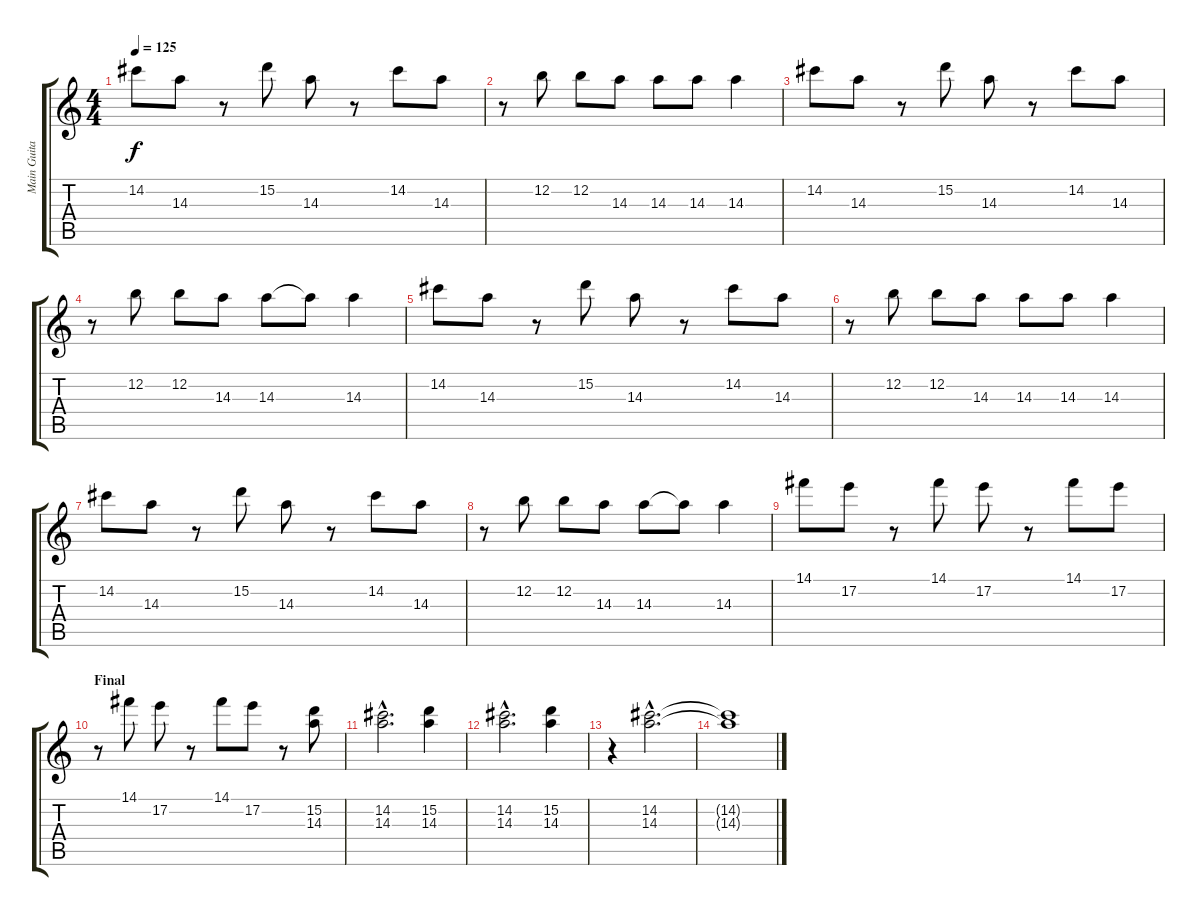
\track ("Main Guitar" "Main Guita") {instrument overdrivenguitar}
\staff {score tabs}
\tuning (E4 B3 G3 D3 A2 E2) {hide}
\ts (4 4)
\tempo 125
\clef g2
\ks c
14.2.8{dy f} 14.3.8 r.8 15.2.8 14.3.8 r.8 14.2.8 14.3.8 |
r.8 12.2.8 12.2.8 14.3.8 14.3.8 14.3.8 14.3.4 |
14.2.8 14.3.8 r.8 15.2.8 14.3.8 r.8 14.2.8 14.3.8 |
r.8 12.2.8 12.2.8 14.3.8 14.3.8 14.3{t}.8 14.3.4 |
14.2.8 14.3.8 r.8 15.2.8 14.3.8 r.8 14.2.8 14.3.8 |
r.8 12.2.8 12.2.8 14.3.8 14.3.8 14.3.8 14.3.4 |
14.2.8 14.3.8 r.8 15.2.8 14.3.8 r.8 14.2.8 14.3.8 |
r.8 12.2.8 12.2.8 14.3.8 14.3.8 14.3{t}.8 14.3.4 |
14.1.8 17.2.8 r.8 14.1.8 17.2.8 r.8 14.1.8 17.2.8 |
\section ("" "Final")
r.8 14.1.8 17.2.8 r.8 14.1.8 17.2.8 r.8 (15.2 14.3).8 |
(14.2{hac} 14.3{hac}).2{d} (15.2 14.3).4 |
(14.2{hac} 14.3{hac}).2{d} (15.2 14.3).4 |
r.4 (14.2{hac} 14.3{hac}).2{d} |
(14.2{t} 14.3{t}).1
